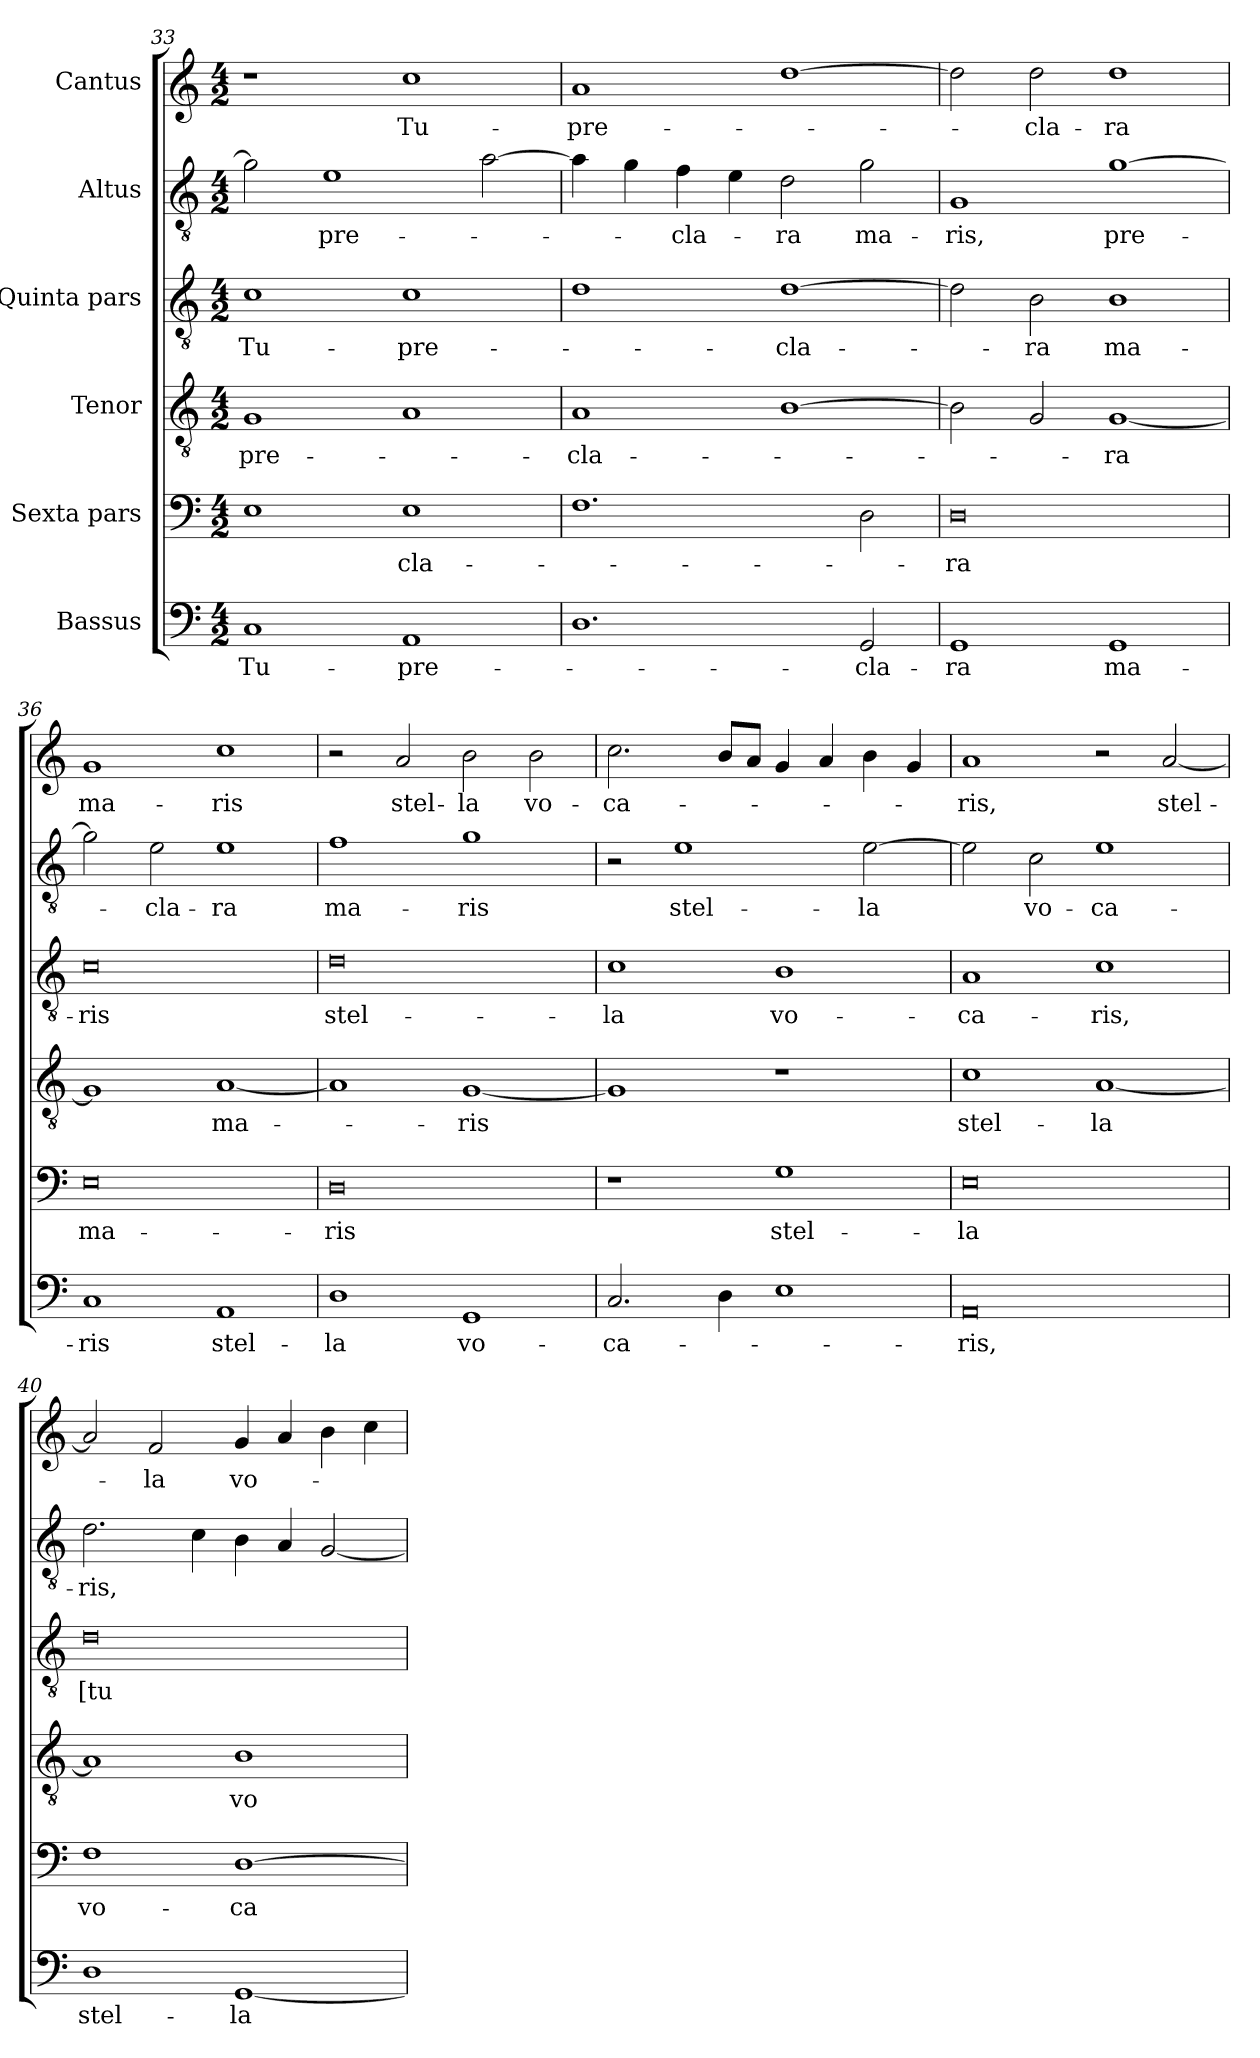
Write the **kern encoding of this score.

**kern	**text	**kern	**text	**kern	**text	**kern	**text	**kern	**text	**kern	**text
*part6	*part6	*part5	*part5	*part4	*part4	*part3	*part3	*part2	*part2	*part1	*part1
*staff6	*staff6	*staff5	*staff5	*staff4	*staff4	*staff3	*staff3	*staff2	*staff2	*staff1	*staff1
*I"Bassus	*	*I"Sexta pars	*	*I"Tenor	*	*I"Quinta pars	*	*I"Altus	*	*I"Cantus	*
*clefF4	*	*clefF4	*	*clefGv2	*	*clefGv2	*	*clefGv2	*	*clefG2	*
*k[]	*	*k[]	*	*k[]	*	*k[]	*	*k[]	*	*k[]	*
*M4/2	*	*M4/2	*	*M4/2	*	*M4/2	*	*M4/2	*	*M4/2	*
=33	=33	=33	=33	=33	=33	=33	=33	=33	=33	=33	=33
1C/	Tu-	1E\	.	1G/	pre-	1c\	Tu-	2g\]	.	1r	.
.	.	.	.	.	.	.	.	1e\	pre-	.	.
1AA/	pre-	1E\	-cla-	1A/	.	1c\	pre-	.	.	1cc\	Tu-
.	.	.	.	.	.	.	.	[2a\	.	.	.
=34	=34	=34	=34	=34	=34	=34	=34	=34	=34	=34	=34
1.D\	.	1.F\	.	1A/	-cla-	1d\	.	4a\]	.	1a/	pre-
.	.	.	.	.	.	.	.	4g\	.	.	.
.	.	.	.	.	.	.	.	4f\	-cla-	.	.
.	.	.	.	.	.	.	.	4e\	.	.	.
.	.	.	.	[1B\	.	[1d\	-cla-	2d\	-ra	[1dd\	.
2GG/	-cla-	2D\	.	.	.	.	.	2g\	ma-	.	.
=35	=35	=35	=35	=35	=35	=35	=35	=35	=35	=35	=35
1GG/	-ra	0D\	-ra	2B\]	.	2d\]	.	1G/	-ris,	2dd\]	.
.	.	.	.	2G/	.	2B\	-ra	.	.	2dd\	-cla-
1GG/	ma-	.	.	[1G/	-ra	1B\	ma-	[1g\	pre-	1dd\	-ra
=36	=36	=36	=36	=36	=36	=36	=36	=36	=36	=36	=36
1C/	-ris	0E\	ma-	1G/]	.	0c\	-ris	2g\]	.	1g/	ma-
.	.	.	.	.	.	.	.	2e\	-cla-	.	.
1AA/	stel-	.	.	[1A/	ma-	.	.	1e\	-ra	1cc\	-ris
=37	=37	=37	=37	=37	=37	=37	=37	=37	=37	=37	=37
1D\	-la	0D\	-ris	1A/]	.	0d\	stel-	1f\	ma-	2r	.
.	.	.	.	.	.	.	.	.	.	2a/	stel-
1GG/	vo-	.	.	[1G/	-ris	.	.	1g\	-ris	2b\	-la
.	.	.	.	.	.	.	.	.	.	2b\	vo-
=38	=38	=38	=38	=38	=38	=38	=38	=38	=38	=38	=38
2.C/	-ca-	1r	.	1G/]	.	1c\	-la	2r	.	2.cc\	-ca-
.	.	.	.	.	.	.	.	1e\	stel-	.	.
4D\	.	.	.	.	.	.	.	.	.	8b/L	.
.	.	.	.	.	.	.	.	.	.	8a/J	.
1E\	.	1G\	stel-	1r	.	1B\	vo-	.	.	4g/	.
.	.	.	.	.	.	.	.	.	.	4a/	.
.	.	.	.	.	.	.	.	[2e\	-la	4b\	.
.	.	.	.	.	.	.	.	.	.	4g/	.
=39	=39	=39	=39	=39	=39	=39	=39	=39	=39	=39	=39
0AA/	-ris,	0E\	-la	1c\	stel-	1A/	-ca-	2e\]	.	1a/	-ris,
.	.	.	.	.	.	.	.	2c\	vo-	.	.
.	.	.	.	[1A/	-la	1c\	-ris,	1e\	-ca-	2r	.
.	.	.	.	.	.	.	.	.	.	[2a/	stel-
=40	=40	=40	=40	=40	=40	=40	=40	=40	=40	=40	=40
1D\	stel-	1F\	vo-	1A/]	.	0d\	[tu-	2.d\	-ris,	2a/]	.
.	.	.	.	.	.	.	.	.	.	2f/	-la
.	.	.	.	.	.	.	.	4c\	.	.	.
[1GG/	-la	[1D\	-ca-	1B\	vo-	.	.	4B\	.	4g/	vo-
.	.	.	.	.	.	.	.	4A/	.	4a/	.
.	.	.	.	.	.	.	.	[2G/	.	4b\	.
.	.	.	.	.	.	.	.	.	.	4cc\	.
=	=	=	=	=	=	=	=	=	=	=	=
*-	*-	*-	*-	*-	*-	*-	*-	*-	*-	*-	*-
